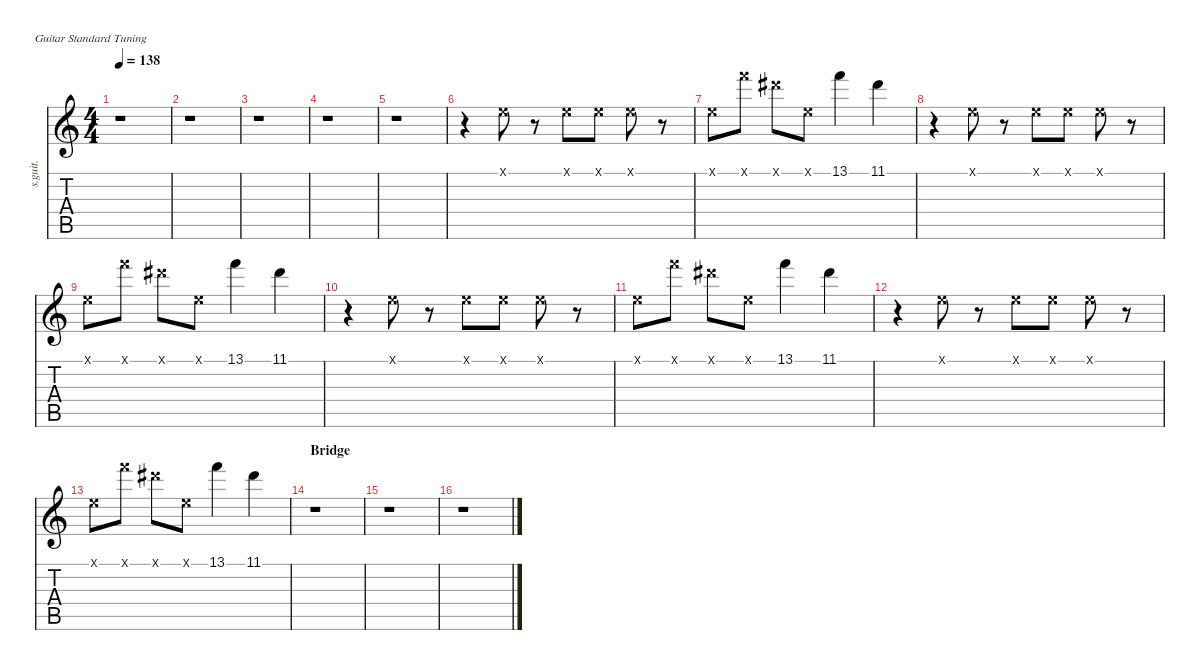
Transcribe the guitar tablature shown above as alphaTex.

\defaultSystemsLayout 4
\hideDynamics
\bracketExtendMode nobrackets
\track ("Stuart \"2D\" Pot | Scatting & High-Pitched Overall Vocals" "s.guit.") {instrument shakuhachi}
\staff {score tabs}
\tuning (E4 B3 G3 D3 A2 E2)
\displaytranspose 12
\ts (4 4)
\tempo 138
\clef g2
\ks c
r.1{dy f} |
r.1 |
r.1 |
r.1 |
r.1 |
r.4 0.1{x}.8 r.8 0.1{x}.8 0.1{x}.8 0.1{x}.8 r.8 |
0.1{x}.8 13.1{x}.8 11.1{x acc #}.8 0.1{x}.8 13.1.4 11.1{acc #}.4 |
r.4 0.1{x}.8 r.8 0.1{x}.8 0.1{x}.8 0.1{x}.8 r.8 |
0.1{x}.8 13.1{x}.8 11.1{x acc #}.8 0.1{x}.8 13.1.4 11.1{acc #}.4 |
r.4 0.1{x}.8 r.8 0.1{x}.8 0.1{x}.8 0.1{x}.8 r.8 |
0.1{x}.8 13.1{x}.8 11.1{x acc #}.8 0.1{x}.8 13.1.4 11.1{acc #}.4 |
r.4 0.1{x}.8 r.8 0.1{x}.8 0.1{x}.8 0.1{x}.8 r.8 |
0.1{x}.8 13.1{x}.8 11.1{x acc #}.8 0.1{x}.8 13.1.4 11.1{acc #}.4 |
\section ("" "Bridge")
r.1 |
r.1 |
r.1
